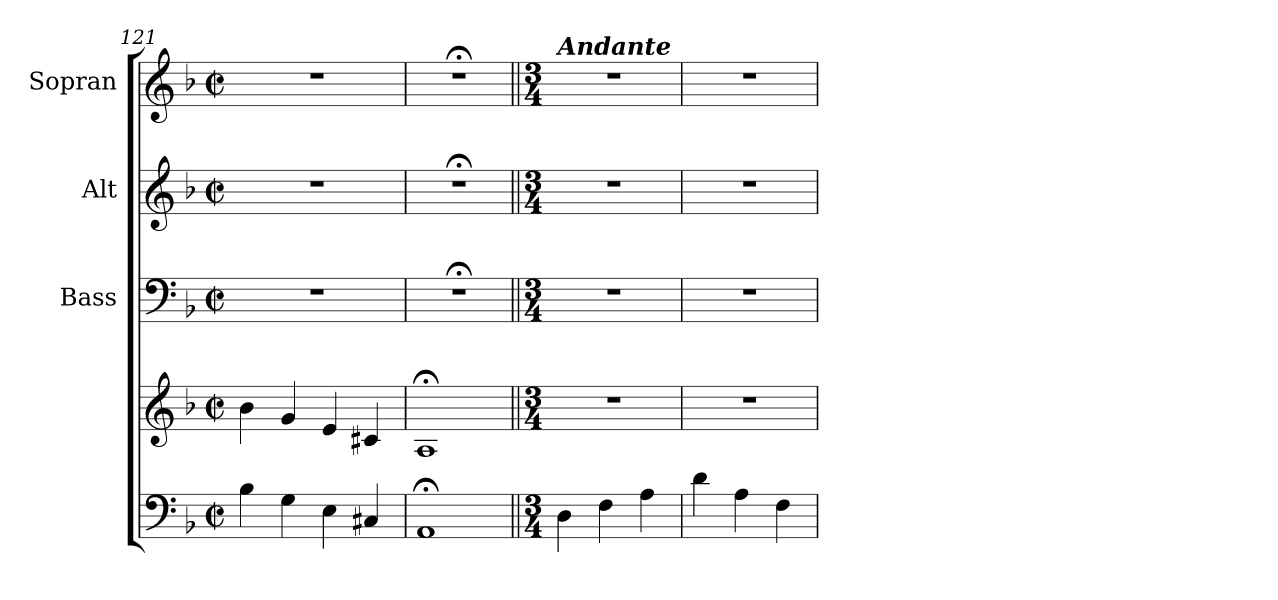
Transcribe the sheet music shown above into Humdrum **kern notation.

**kern	**kern	**kern	**kern	**kern
*part4	*part4	*part3	*part2	*part1
*staff5	*staff4	*staff3	*staff2	*staff1
*	*	*I"Bass	*I"Alt	*I"Sopran
*	*	*I'B.	*I'A.	*I'S.
*clefF4	*clefG2	*clefF4	*clefG2	*clefG2
*k[b-]	*k[b-]	*k[b-]	*k[b-]	*k[b-]
*F:	*F:	*F:	*F:	*F:
*M2/2	*M2/2	*M2/2	*M2/2	*M2/2
*met(c|)	*met(c|)	*met(c|)	*met(c|)	*met(c|)
=121	=121	=121	=121	=121
4B-\	4b-\	1r	1r	1r
4G\	4g/	.	.	.
4E\	4e/	.	.	.
4C#X/	4c#X/	.	.	.
=122	=122	=122	=122	=122
1AA;<	1A;<	1r;<	1r;<	1r;<
!!LO:PB:g=z
=123||	=123||	=123||	=123||	=123||
*M3/4	*M3/4	*M3/4	*M3/4	*M3/4
!	!	!	!	!LO:TX:a:Bi:t=Andante
4D\	2.r	2.r	2.r	2.r
4F\	.	.	.	.
4A\	.	.	.	.
=124	=124	=124	=124	=124
4d\	2.r	2.r	2.r	2.r
4A\	.	.	.	.
4F\	.	.	.	.
=	=	=	=	=
*-	*-	*-	*-	*-
